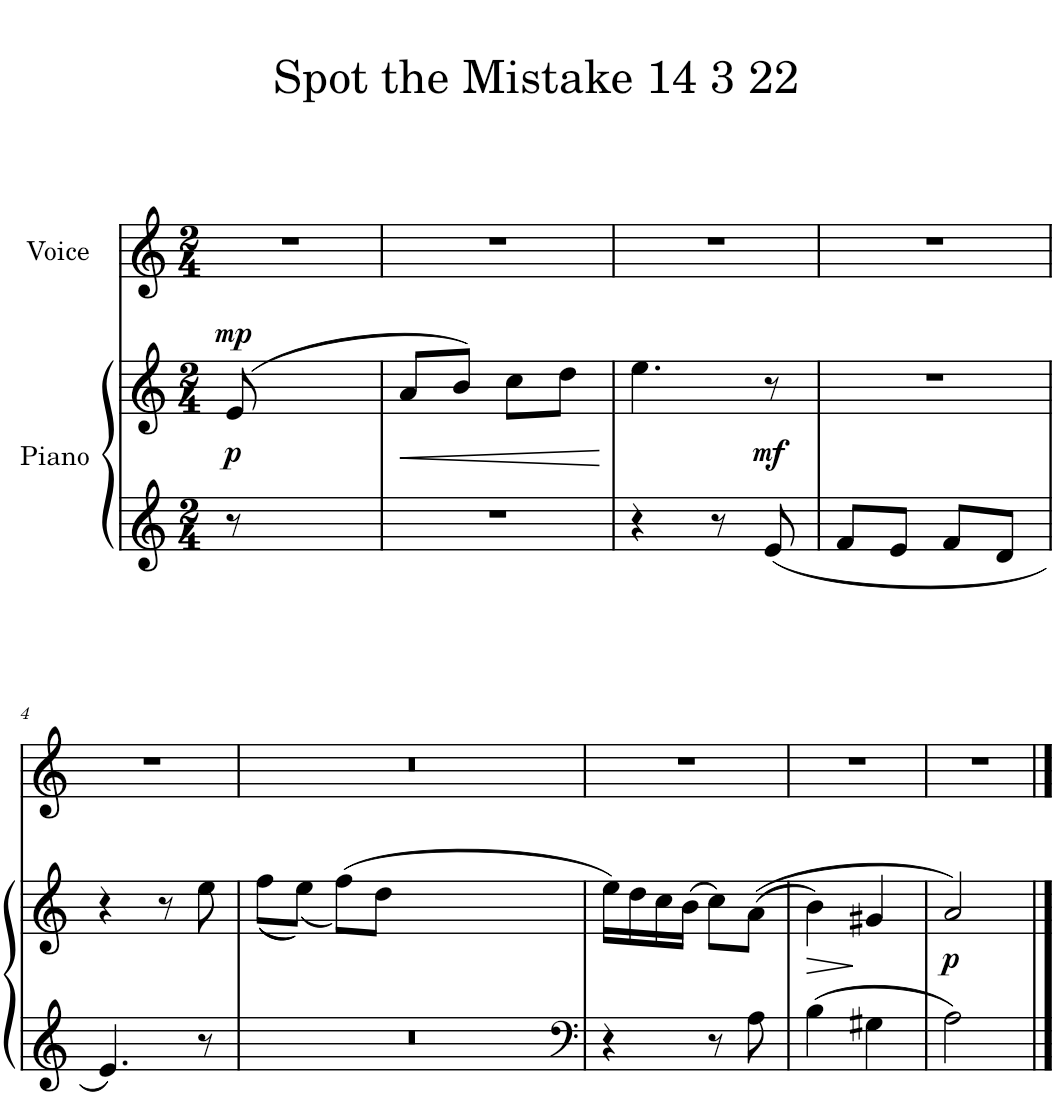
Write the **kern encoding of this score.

**kern	**kern	**dynam	**kern
*part2	*part2	*part2	*part1
*staff3	*staff2	*staff2/3	*staff1
*I"Piano	*	*	*I"Voice
*I'Pno	*	*	*I'V
*clefG2	*clefG2	*	*clefG2
*k[]	*k[]	*	*k[]
*M2/4	*M2/4	*	*M2/4
=	=	=	=
!	!	!LO:DY:a	!
!	!	!LO:DY:n=1:b	!
8r	(>8e/	mp p	2r
4.ryy	4.ryy	.	.
=1	=1	=1	=1
!	!	!LO:HP:b	!
2r	8a/L	<	2r
.	8b/J)	.	.
.	8cc\L	.	.
.	8dd\J	.	.
.	.	[	.
=2	=2	=2	=2
4r	4.ee\	.	2r
8r	.	.	.
!	!	!LO:DY:a=2	!
8e/	8r	mf	.
=3	=3	=3	=3
8f/L	2r	.	2r
8e/J	.	.	.
8f/L	.	.	.
8d/J	.	.	.
!!LO:LB:g=z
=4	=4	=4	=4
4.e/	4r	.	2r
.	8r	.	.
8r	8ee\	.	.
=5	=5	=5	=5
2r	(<(<8ff\L	.	2r
.	(<8ee\J))	.	.
.	(>8ff\L)	.	.
.	8dd\J	.	.
1.ryy	1.ryy	.	1.ryy
=6	=6	=6	=6
*clefF4	*	*	*
4r	16ee\LL)	.	2r
.	16dd\	.	.
.	16cc\	.	.
.	(>16b\JJ	.	.
2r	8cc\L)	.	.
.	(>(>8a\J	.	.
.	2ryy	.	2ryy
8r	.	.	.
8A\	.	.	.
=7	=7	=7	=7
!	!	!LO:HP:b	!
4B\	4b\)	>	2r
2r	4g#X/	]	.
.	2ryy	.	2ryy
4G#X\	.	.	.
=8	=8	=8	=8
!	!	!LO:DY:b	!
2A\	2a/)	p	2r
2r	2ryy	.	2ryy
==	==	==	==
*-	*-	*-	*-
